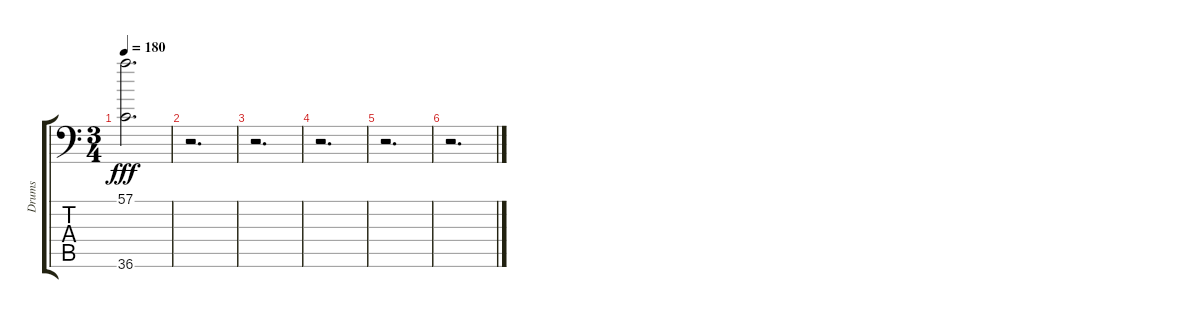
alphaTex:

\track ("Drums" "Drums") {instrument acousticgrandpiano}
\staff {score tabs}
\tuning (C-1 C-1 C-1 C-1 C-1 C-1) {hide}
\ts (3 4)
\tempo 180
\clef f4
\ks c
(57.1 36.6).2{d dy fff} |
r.2{d} |
r.2{d} |
r.2{d} |
r.2{d} |
r.2{d}
